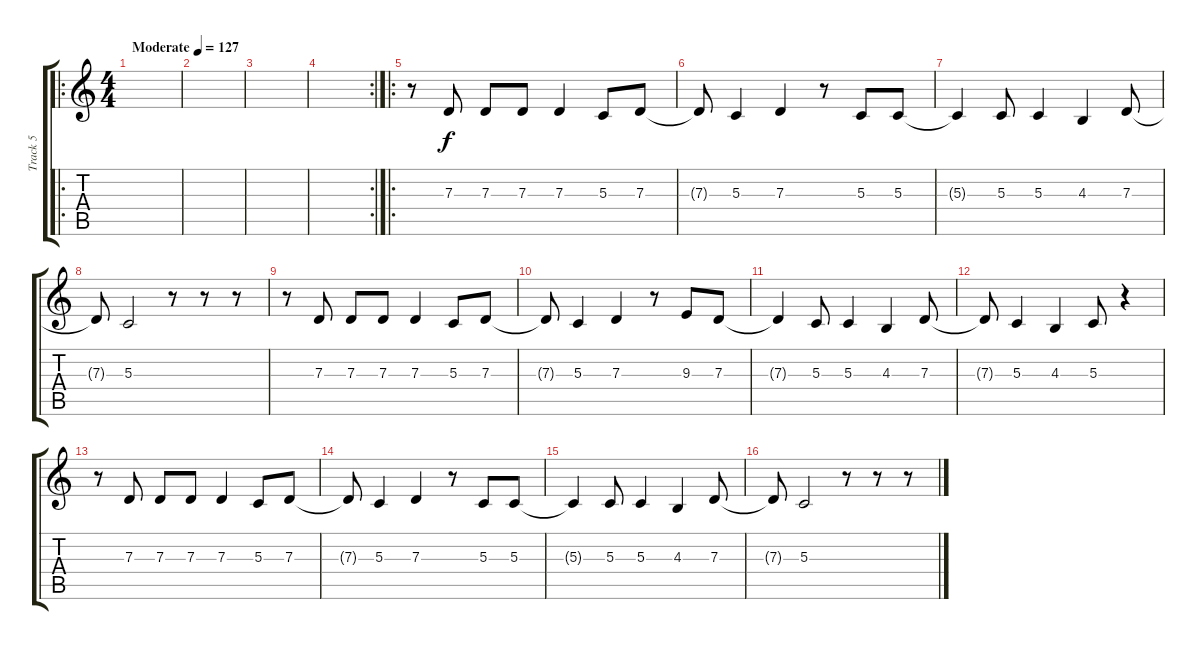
\track ("Track 5" "Track 5") {instrument lead6voice}
\staff {score tabs}
\tuning (E4 B3 G3 D3 A2 E2) {hide}
\ro
\ts (4 4)
\tempo (127 "Moderate")
\clef g2
\ks c
|
|
|
\rc 2
|
\ro
r.8 7.3.8 7.3.8 7.3.8 7.3.4 5.3.8 7.3.8 |
7.3{t}.8 5.3.4 7.3.4 r.8 5.3.8 5.3.8 |
5.3{t}.4 5.3.8 5.3.4 4.3.4 7.3.8 |
7.3{t}.8 5.3.2 r.8 r.8 r.8 |
r.8 7.3.8 7.3.8 7.3.8 7.3.4 5.3.8 7.3.8 |
7.3{t}.8 5.3.4 7.3.4 r.8 9.3.8 7.3.8 |
7.3{t}.4 5.3.8 5.3.4 4.3.4 7.3.8 |
7.3{t}.8 5.3.4 4.3.4 5.3.8 r.4 |
r.8 7.3.8 7.3.8 7.3.8 7.3.4 5.3.8 7.3.8 |
7.3{t}.8 5.3.4 7.3.4 r.8 5.3.8 5.3.8 |
5.3{t}.4 5.3.8 5.3.4 4.3.4 7.3.8 |
7.3{t}.8 5.3.2 r.8 r.8 r.8
